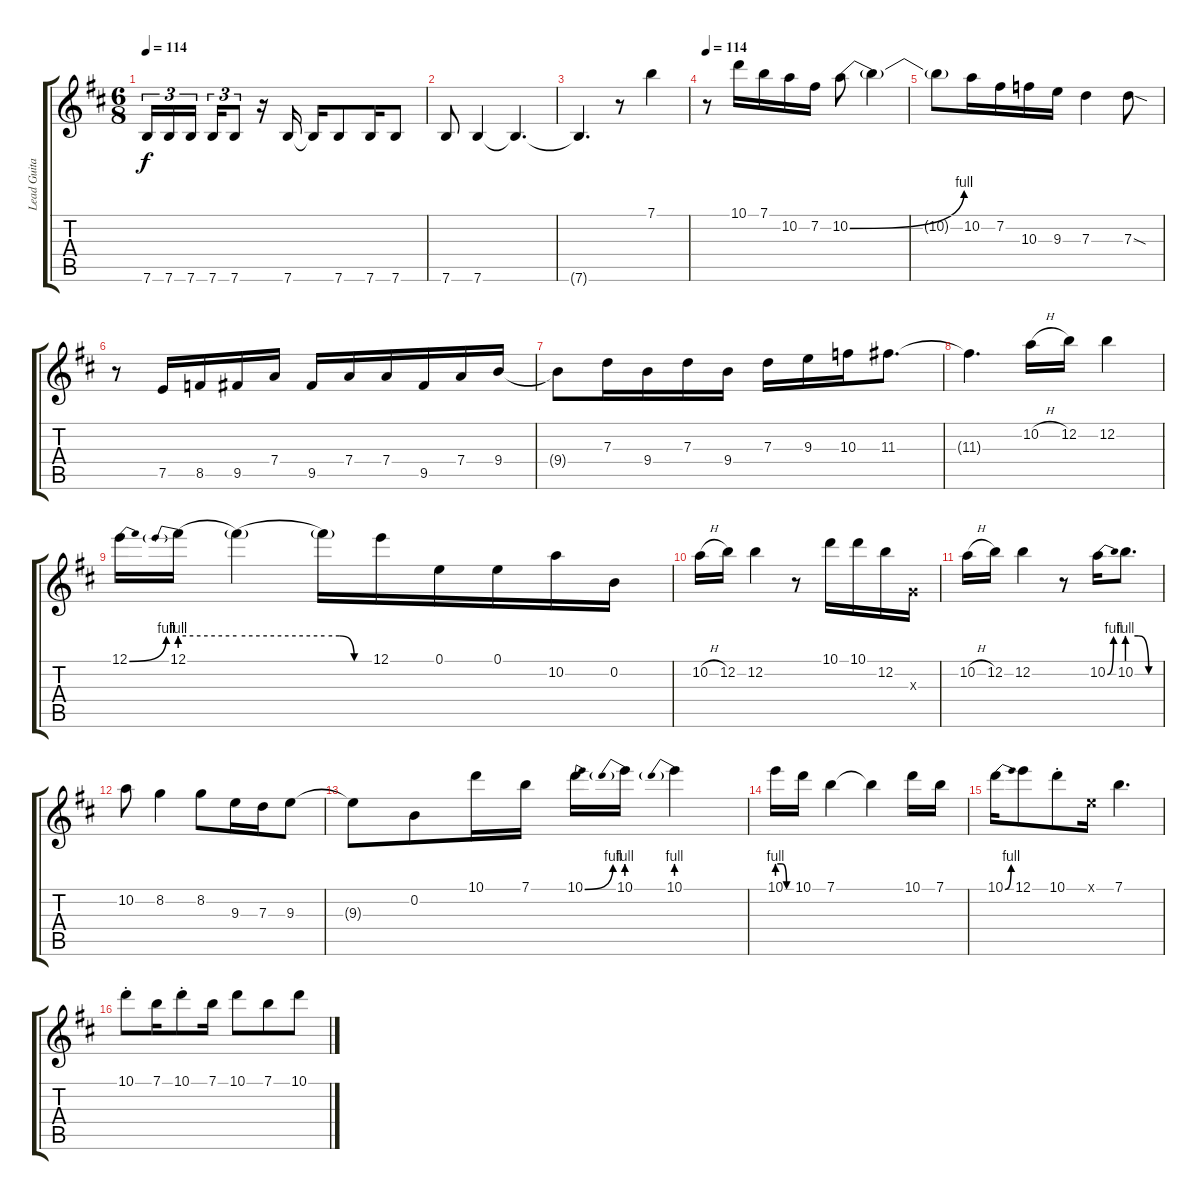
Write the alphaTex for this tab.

\track ("Lead Guitar" "Lead Guita") {instrument distortionguitar}
\staff {score tabs}
\tuning (E4 B3 G3 D3 A2 E2) {hide}
\ts (6 8)
\tempo 114
\clef g2
\ks d
7.6.16{tu (3 2) dy f} 7.6.16{tu (3 2)} 7.6.16{tu (3 2) beam splitsecondary} 7.6.16{tu (3 2)} 7.6.8{tu (3 2)} r.16 7.6.16 7.6{t}.16 7.6.8 7.6.16 7.6.8 |
7.6.8 7.6.4 7.6{t}.4{d} |
7.6{t}.4{d} r.8 7.1.4 |
\tempo 114
r.8 10.1.16 7.1.16 10.2.16 7.2.16 10.2{be (bend 0 0 60 4)}.8 10.2{t}.4 |
10.2{t}.8 10.2.16 7.2.16 10.3.16 9.3.16 7.3.4 7.3{sod}.8 |
r.8 7.5.16 8.5.16 9.5.16 7.4.16 9.5.16 7.4.16 7.4.16 9.5.16 7.4.16 9.4.16 |
9.4{t}.8 7.3.16 9.4.16 7.3.16 9.4.16 7.3.16 9.3.16 10.3.16 11.3.8{d} |
11.3{t}.4{d} 10.2{h}.16 12.2.16 12.2.4 |
12.1{be (bend 0 0 60 4)}.16 12.1{be (prebend 0 4 60 4)}.16 12.1{be (hold 0 4 60 4) t}.4 12.1{be (custom 0 4 20 4 40 0 60 0) t}.16 12.1.16 0.1.16 0.1.16 10.2.16 0.2.16 |
10.2{h}.16 12.2.16 12.2.4 r.8 10.1.16 10.1.16 12.2.16 0.3{x}.16 |
10.2{h}.16 12.2.16 12.2.4 r.8 10.2{be (bend 0 0 60 4)}.16 10.2{be (custom 0 4 20 4 40 0 60 0)}.8{d} |
10.2.8 8.2.4 8.2.8 9.3.16 7.3.16 9.3.8 |
9.3{t}.8 0.2.8 10.1.16 7.1.16 10.1{be (bend 0 0 60 4)}.16 10.1{be (prebend 0 4 60 4)}.16 10.1{be (prebend 0 4 60 4)}.4 |
10.1{be (custom 0 4 20 4 40 0 60 0)}.16 10.1.16 7.1.4 7.1{t}.4 10.1.16 7.1.16 |
10.1{be (bend 0 0 60 4)}.16 12.1.8 10.1{st}.8 0.1{x}.16 7.1.4{d} |
10.1{st}.8 7.1.16 10.1{st}.8 7.1.16 10.1.8 7.1.8 10.1.8
